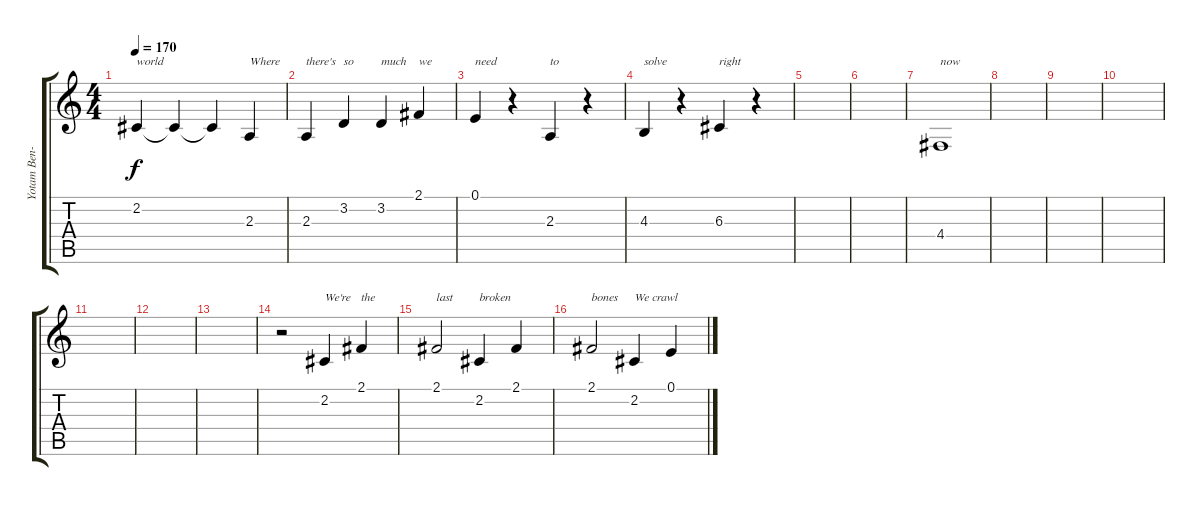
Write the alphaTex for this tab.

\track ("Yotam Ben-Horin (Vox)" "Yotam Ben-") {instrument clarinet}
\staff {score tabs}
\tuning (E4 B3 G3 D3 A2 E2) {hide}
\ts (4 4)
\tempo 170
\clef g2
\ks c
2.2.4{txt "world" dy f} 2.2{t}.4 2.2{t}.4 2.3.4{txt "Where"} |
2.3.4{txt "there's"} 3.2.4{txt "so"} 3.2.4{txt "much"} 2.1.4{txt "we"} |
0.1.4{txt "need"} r.4 2.3.4{txt "to"} r.4 |
4.3.4{txt "solve"} r.4 6.3.4{txt "right"} r.4 |
|
|
4.4.1{txt "now"} |
|
|
|
|
|
|
r.2 2.2.4{txt "We're"} 2.1.4{txt "the"} |
2.1.2{txt "last"} 2.2.4{txt "broken"} 2.1.4 |
2.1.2{txt "bones"} 2.2.4{txt "We crawl"} 0.1.4
